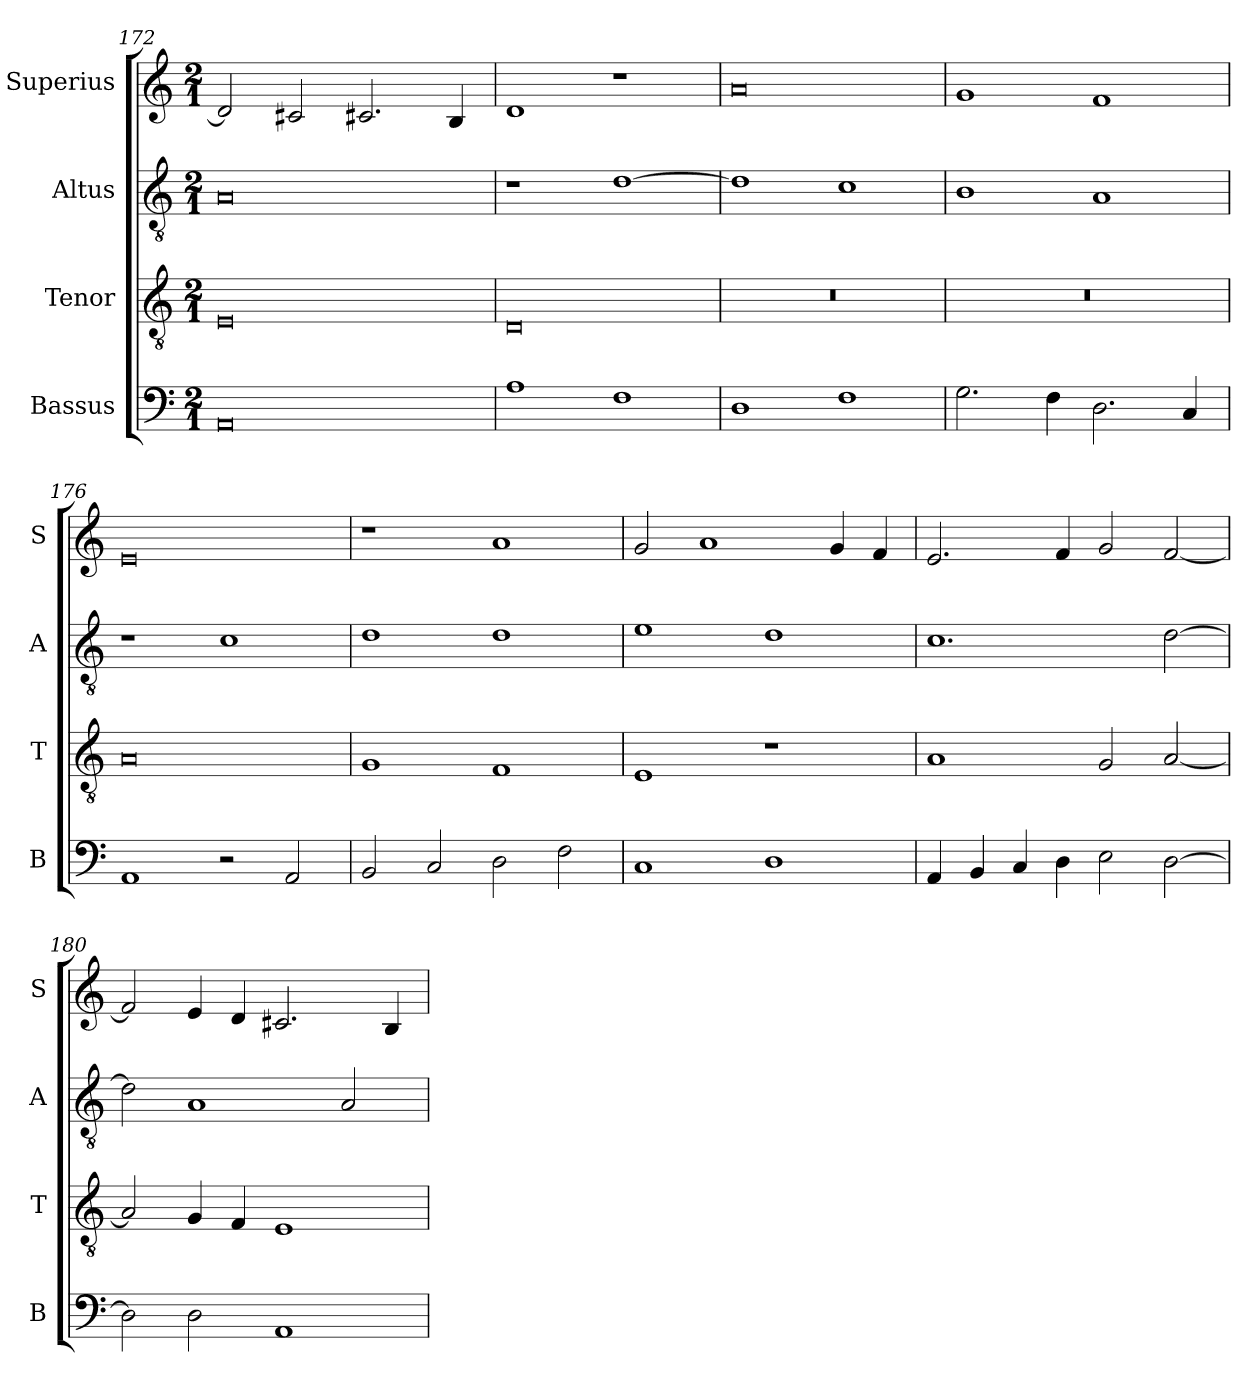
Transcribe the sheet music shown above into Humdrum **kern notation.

**kern	**kern	**kern	**kern
*part4	*part3	*part2	*part1
*staff4	*staff3	*staff2	*staff1
*I"Bassus	*I"Tenor	*I"Altus	*I"Superius
*I'B	*I'T	*I'A	*I'S
*clefF4	*clefGv2	*clefGv2	*clefG2
*k[]	*k[]	*k[]	*k[]
*M2/1	*M2/1	*M2/1	*M2/1
=172	=172	=172	=172
0AA	0E	0A	2d/]
.	.	.	2c#X/
.	.	.	2.c#X/
.	.	.	4B/
=173	=173	=173	=173
1A	0D	1r	1d
1F	.	[1d	1r
=174	=174	=174	=174
1D	0r	1d]	0a
1F	.	1c	.
=175	=175	=175	=175
2.G\	0r	1B	1g
4F\	.	.	.
2.D\	.	1A	1f
4C/	.	.	.
=176	=176	=176	=176
1AA	0A	1r	0e
2r	.	1c	.
2AA/	.	.	.
=177	=177	=177	=177
2BB/	1G	1d	1r
2C/	.	.	.
2D\	1F	1d	1a
2F\	.	.	.
=178	=178	=178	=178
1C	1E	1e	2g/
.	.	.	1a
1D	1r	1d	.
.	.	.	4g/
.	.	.	4f/
=179	=179	=179	=179
4AA/	1A	1.c	2.e/
4BB/	.	.	.
4C/	.	.	.
4D\	.	.	4f/
2E\	2G/	.	2g/
[2D\	[2A/	[2d\	[2f/
=180	=180	=180	=180
2D\]	2A/]	2d\]	2f/]
2D\	4G/	1A	4e/
.	4F/	.	4d/
1AA	1E	.	2.c#X/
.	.	2A/	.
.	.	.	4B/
=	=	=	=
*-	*-	*-	*-
